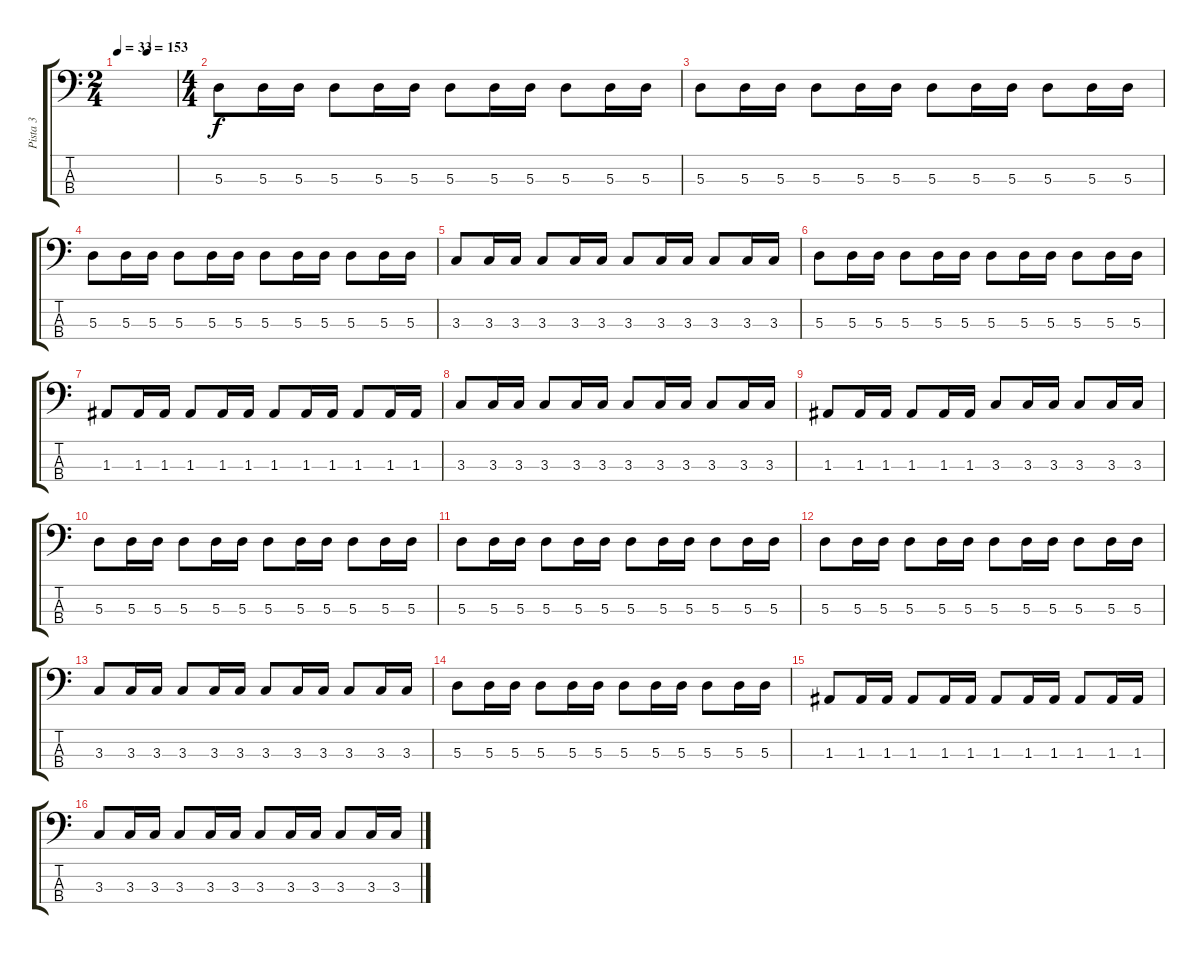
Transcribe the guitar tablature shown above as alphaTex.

\track ("Pista 3" "Pista 3") {instrument electricbasspick}
\staff {score tabs}
\tuning (G2 D2 A1 E1) {hide}
\ts (2 4)
\tempo 33
\tempo (153 0.5)
\clef f4
\ks c
|
\ts (4 4)
5.3.8 5.3.16 5.3.16 5.3.8 5.3.16 5.3.16 5.3.8 5.3.16 5.3.16 5.3.8 5.3.16 5.3.16 |
5.3.8 5.3.16 5.3.16 5.3.8 5.3.16 5.3.16 5.3.8 5.3.16 5.3.16 5.3.8 5.3.16 5.3.16 |
5.3.8 5.3.16 5.3.16 5.3.8 5.3.16 5.3.16 5.3.8 5.3.16 5.3.16 5.3.8 5.3.16 5.3.16 |
3.3.8 3.3.16 3.3.16 3.3.8 3.3.16 3.3.16 3.3.8 3.3.16 3.3.16 3.3.8 3.3.16 3.3.16 |
5.3.8 5.3.16 5.3.16 5.3.8 5.3.16 5.3.16 5.3.8 5.3.16 5.3.16 5.3.8 5.3.16 5.3.16 |
1.3.8 1.3.16 1.3.16 1.3.8 1.3.16 1.3.16 1.3.8 1.3.16 1.3.16 1.3.8 1.3.16 1.3.16 |
3.3.8 3.3.16 3.3.16 3.3.8 3.3.16 3.3.16 3.3.8 3.3.16 3.3.16 3.3.8 3.3.16 3.3.16 |
1.3.8 1.3.16 1.3.16 1.3.8 1.3.16 1.3.16 3.3.8 3.3.16 3.3.16 3.3.8 3.3.16 3.3.16 |
5.3.8 5.3.16 5.3.16 5.3.8 5.3.16 5.3.16 5.3.8 5.3.16 5.3.16 5.3.8 5.3.16 5.3.16 |
5.3.8 5.3.16 5.3.16 5.3.8 5.3.16 5.3.16 5.3.8 5.3.16 5.3.16 5.3.8 5.3.16 5.3.16 |
5.3.8 5.3.16 5.3.16 5.3.8 5.3.16 5.3.16 5.3.8 5.3.16 5.3.16 5.3.8 5.3.16 5.3.16 |
3.3.8 3.3.16 3.3.16 3.3.8 3.3.16 3.3.16 3.3.8 3.3.16 3.3.16 3.3.8 3.3.16 3.3.16 |
5.3.8 5.3.16 5.3.16 5.3.8 5.3.16 5.3.16 5.3.8 5.3.16 5.3.16 5.3.8 5.3.16 5.3.16 |
1.3.8 1.3.16 1.3.16 1.3.8 1.3.16 1.3.16 1.3.8 1.3.16 1.3.16 1.3.8 1.3.16 1.3.16 |
3.3.8 3.3.16 3.3.16 3.3.8 3.3.16 3.3.16 3.3.8 3.3.16 3.3.16 3.3.8 3.3.16 3.3.16
